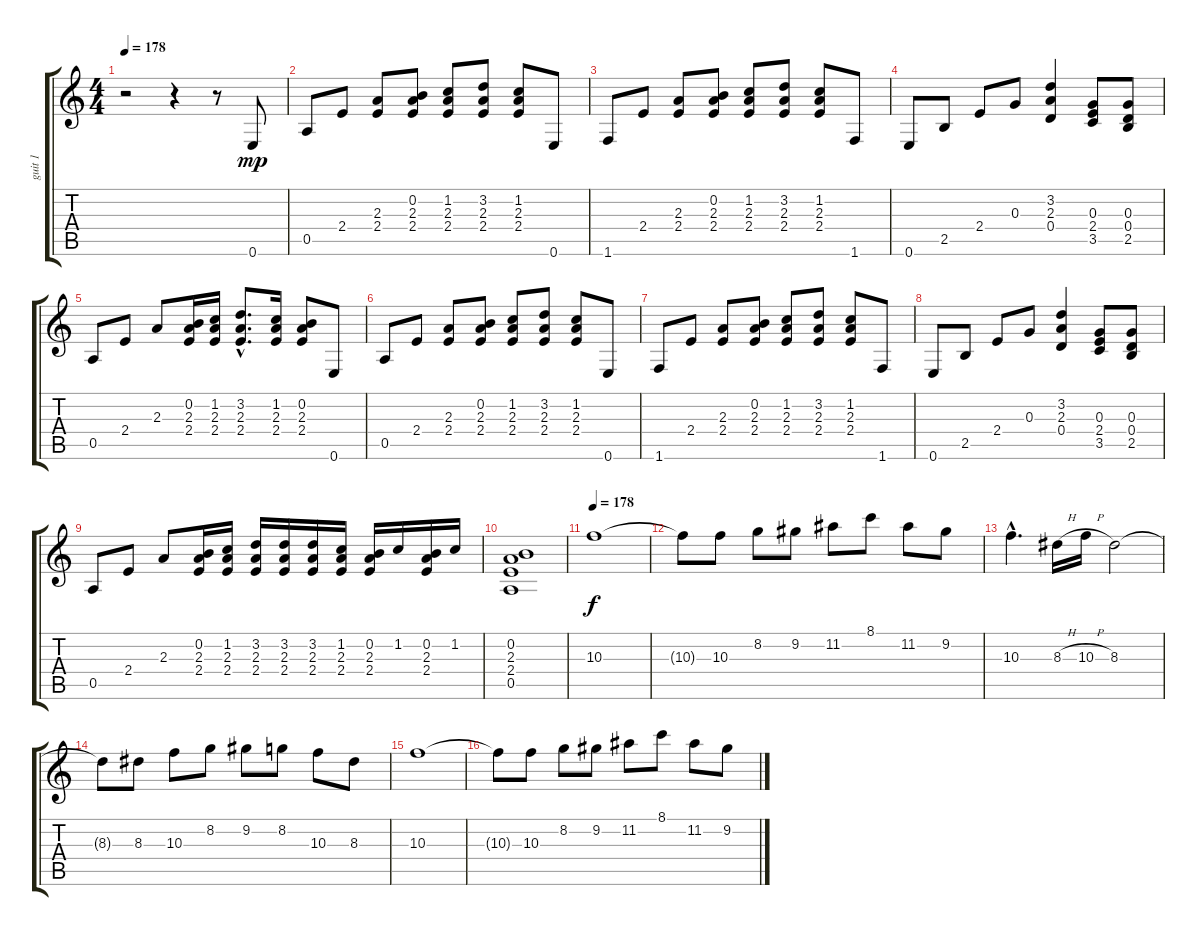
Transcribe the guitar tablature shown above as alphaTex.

\track ("guit 1" "guit 1") {instrument distortionguitar}
\staff {score tabs}
\tuning (E4 B3 G3 D3 A2 E2) {hide}
\ts (4 4)
\tempo 178
\clef g2
\ks c
r.2{dy mp instrument acousticguitarsteel} r.4 r.8 0.6.8 |
0.5.8 2.4.8 (2.3 2.4).8 (0.2 2.3 2.4).8 (1.2 2.3 2.4).8 (3.2 2.3 2.4).8 (1.2 2.3 2.4).8 0.6.8 |
1.6.8 2.4.8 (2.3 2.4).8 (0.2 2.3 2.4).8 (1.2 2.3 2.4).8 (3.2 2.3 2.4).8 (1.2 2.3 2.4).8 1.6.8 |
0.6.8 2.5.8 2.4.8 0.3.8 (3.2 2.3 0.4).4 (0.3 2.4 3.5).8 (0.3 0.4 2.5).8 |
0.5.8 2.4.8 2.3.8 (0.2 2.3 2.4).16 (1.2 2.3 2.4).16 (3.2{hac} 2.3{hac} 2.4{hac}).8{d} (1.2 2.3 2.4).16 (0.2 2.3 2.4).8 0.6.8 |
0.5.8 2.4.8 (2.3 2.4).8 (0.2 2.3 2.4).8 (1.2 2.3 2.4).8 (3.2 2.3 2.4).8 (1.2 2.3 2.4).8 0.6.8 |
1.6.8 2.4.8 (2.3 2.4).8 (0.2 2.3 2.4).8 (1.2 2.3 2.4).8 (3.2 2.3 2.4).8 (1.2 2.3 2.4).8 1.6.8 |
0.6.8 2.5.8 2.4.8 0.3.8 (3.2 2.3 0.4).4 (0.3 2.4 3.5).8 (0.3 0.4 2.5).8 |
0.5.8 2.4.8 2.3.8 (0.2 2.3 2.4).16 (1.2 2.3 2.4).16 (3.2 2.3 2.4).16 (3.2 2.3 2.4).16 (3.2 2.3 2.4).16 (1.2 2.3 2.4).16 (0.2 2.3 2.4).16 1.2.16 (0.2 2.3 2.4).16 1.2.16 |
(0.2 2.3 2.4 0.5).1 |
\tempo 178
10.3.1{dy f instrument distortionguitar} |
10.3{t}.8 10.3.8 8.2.8 9.2.8 11.2.8 8.1.8 11.2.8 9.2.8 |
10.3{hac}.4{d} 8.3{h}.16 10.3{h}.16 8.3.2 |
8.3{t}.8 8.3.8 10.3.8 8.2.8 9.2.8 8.2.8 10.3.8 8.3.8 |
10.3.1 |
10.3{t}.8 10.3.8 8.2.8 9.2.8 11.2.8 8.1.8 11.2.8 9.2.8
